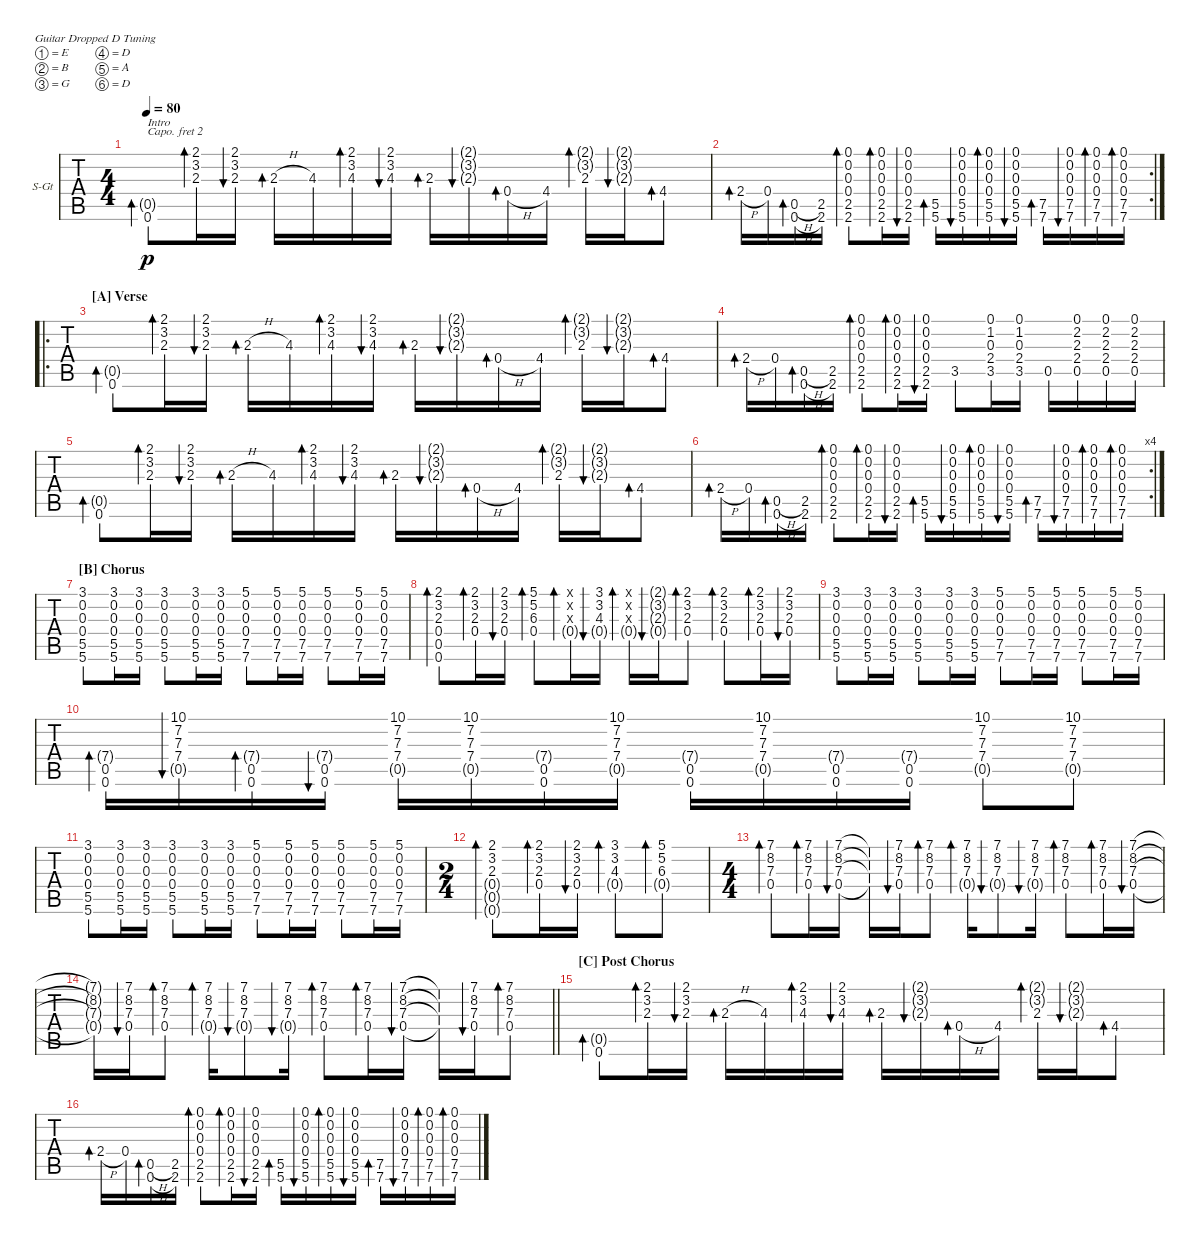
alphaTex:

\defaultSystemsLayout 4
\bracketExtendMode groupsimilarinstruments
\firstSystemTrackNameOrientation horizontal
\otherSystemsTrackNameOrientation horizontal
\track ("Steel Guitar" "S-Gt") {instrument acousticguitarsteel}
\staff {tabs}
\capo 2
\tuning (E4 B3 G3 D3 A2 D2)
\ts (4 4)
\tempo 80
\clef g2
\ks c
(0.6 0.5{g}).8{bd 58 txt "Intro" dy p instrument acousticguitarsteel} (2.3 3.2 2.1).16{bd 57} (2.1 3.2 2.3).16{bu 57} 2.3{h}.16{bd 57} 4.3.16 (4.3 3.2 2.1).16{bd 57} (2.1 3.2 4.3).16{bu 57} 2.3.16{bd 57} (2.3{g} 3.2{g} 2.1{g}).16{bu 57} 0.4{h}.16{bd 57} 4.4.16 (2.3 3.2{g} 2.1{g}).16{bd 57} (2.1{g} 3.2{g} 2.3{g}).16{bu 57} 4.4.8{bd 56} |
\rc 2
2.4{h}.16{bd 55} 0.4.16 (0.6{h} 0.5{h}).16{bd 54} (2.6 2.5).16 (2.6 2.5 0.4 0.3 0.2 0.1).8{bd 53} (2.6 2.5 0.4 0.3 0.2 0.1).16{bd 52} (2.6 2.5 0.4 0.3 0.2 0.1).16{bu 51} (5.6 5.5).16{bd 51} (5.6 5.5 0.4 0.3 0.2 0.1).16{bu 51} (5.6 5.5 0.4 0.3 0.2 0.1).16{bd 51} (5.6 5.5 0.4 0.3 0.2 0.1).16{bu 51} (7.6 7.5).16{bd 51} (0.4 0.3 0.2 0.1 7.6 7.5).16{bu 51} (0.1 0.2 0.3 0.4 7.5 7.6).16{bd 51} (0.4 0.3 0.2 0.1 7.6 7.5).16{bd 51} |
\ro
\section ("A" "Verse")
(0.6 0.5{g}).8{bd 58} (2.3 3.2 2.1).16{bd 57} (2.1 3.2 2.3).16{bu 57} 2.3{h}.16{bd 57} 4.3.16 (4.3 3.2 2.1).16{bd 57} (2.1 3.2 4.3).16{bu 57} 2.3.16{bd 57} (2.3{g} 3.2{g} 2.1{g}).16{bu 57} 0.4{h}.16{bd 57} 4.4.16 (2.3 3.2{g} 2.1{g}).16{bd 57} (2.1{g} 3.2{g} 2.3{g}).16{bu 57} 4.4.8{bd 56} |
2.4{h}.16{bd 55} 0.4.16 (0.6{h} 0.5{h}).16{bd 54} (2.6 2.5).16 (2.6 2.5 0.4 0.3 0.2 0.1).8{bd 53} (2.6 2.5 0.4 0.3 0.2 0.1).16{bd 52} (2.6 2.5 0.4 0.3 0.2 0.1).16{bu 51} 3.5.8 (3.5 2.4 0.3 1.2 0.1).16 (1.2 0.3 2.4 3.5 0.1).16 0.5.16 (0.5 2.4 2.3 2.2 0.1).16 (0.1 2.2 2.3 2.4 0.5).16 (0.5 2.4 2.3 2.2 0.1).16 |
(0.6 0.5{g}).8{bd 58} (2.3 3.2 2.1).16{bd 57} (2.1 3.2 2.3).16{bu 57} 2.3{h}.16{bd 57} 4.3.16 (4.3 3.2 2.1).16{bd 57} (2.1 3.2 4.3).16{bu 57} 2.3.16{bd 57} (2.3{g} 3.2{g} 2.1{g}).16{bu 57} 0.4{h}.16{bd 57} 4.4.16 (2.3 3.2{g} 2.1{g}).16{bd 57} (2.1{g} 3.2{g} 2.3{g}).16{bu 57} 4.4.8{bd 56} |
\rc 4
2.4{h}.16{bd 55} 0.4.16 (0.6{h} 0.5{h}).16{bd 54} (2.6 2.5).16 (2.6 2.5 0.4 0.3 0.2 0.1).8{bd 53} (2.6 2.5 0.4 0.3 0.2 0.1).16{bd 52} (2.6 2.5 0.4 0.3 0.2 0.1).16{bu 51} (5.6 5.5).16{bd 51} (5.6 5.5 0.4 0.3 0.2 0.1).16{bu 51} (5.6 5.5 0.4 0.3 0.2 0.1).16{bd 51} (5.6 5.5 0.4 0.3 0.2 0.1).16{bu 51} (7.6 7.5).16{bd 51} (0.4 0.3 0.2 0.1 7.6 7.5).16{bu 51} (0.1 0.2 0.3 0.4 7.5 7.6).16{bd 51} (0.4 0.3 0.2 0.1 7.6 7.5).16{bd 51} |
\section ("B" "Chorus")
(5.6 5.5 0.4 0.3 0.2 3.1).8 (5.6 5.5 0.4 0.3 0.2 3.1).16 (5.6 5.5 0.4 0.3 0.2 3.1).16 (5.6 5.5 0.4 0.3 0.2 3.1).8 (5.6 5.5 0.4 0.3 0.2 3.1).16 (5.6 5.5 0.4 0.3 0.2 3.1).16 (7.6 7.5 0.4 0.3 0.2 5.1).8 (7.6 7.5 0.4 0.3 0.2 5.1).16 (7.6 7.5 0.4 0.3 0.2 5.1).16 (7.6 7.5 0.4 0.3 0.2 5.1).8 (7.6 7.5 0.4 0.3 0.2 5.1).16 (7.6 7.5 0.4 0.3 0.2 5.1).16 |
(2.3 3.2 2.1 0.4 0.5 0.6).8{bd 51} (2.1 3.2 2.3 0.4).16{bd 51} (2.1 3.2 2.3 0.4).16{bu 51} (5.1 5.2 6.3 0.4).8{bd 51} (0.4{g} 0.3{x} 0.2{x} 0.1{x}).16{bd 51} (4.3 3.2 3.1 0.4{g}).16{bu 51} (0.1{x} 0.2{x} 0.3{x} 0.4{g}).16{bd 51} (0.4{g} 2.3{g} 3.2{g} 2.1{g}).16{bu 51} (2.3 3.2 2.1 0.4).8{bd 51} (0.4 2.3 3.2 2.1).8{bd 51} (2.3 3.2 2.1 0.4).16{bd 51} (0.4 2.3 3.2 2.1).16{bu 51} |
(5.6 5.5 0.4 0.3 0.2 3.1).8 (5.6 5.5 0.4 0.3 0.2 3.1).16 (5.6 5.5 0.4 0.3 0.2 3.1).16 (5.6 5.5 0.4 0.3 0.2 3.1).8 (5.6 5.5 0.4 0.3 0.2 3.1).16 (5.6 5.5 0.4 0.3 0.2 3.1).16 (7.6 7.5 0.4 0.3 0.2 5.1).8 (7.6 7.5 0.4 0.3 0.2 5.1).16 (7.6 7.5 0.4 0.3 0.2 5.1).16 (7.6 7.5 0.4 0.3 0.2 5.1).8 (7.6 7.5 0.4 0.3 0.2 5.1).16 (7.6 7.5 0.4 0.3 0.2 5.1).16 |
(0.6 0.5 7.4{g}).16{bd 51} (7.4 7.3 7.2 10.1 0.5{g}).16{bu 51} (0.6 0.5 7.4{g}).16{bd 51} (0.6 0.5 7.4{g}).16{bu 51} (7.4 7.3 7.2 10.1 0.5{g}).16 (10.1 7.2 7.3 7.4 0.5{g}).16 (0.6 0.5 7.4{g}).16 (7.4 7.3 7.2 10.1 0.5{g}).16 (0.6 0.5 7.4{g}).16 (7.4 7.3 7.2 10.1 0.5{g}).16 (0.6 0.5 7.4{g}).16 (0.6 0.5 7.4{g}).16 (7.4 7.3 7.2 10.1 0.5{g}).8 (10.1 7.2 7.3 7.4 0.5{g}).8 |
(5.6 5.5 0.4 0.3 0.2 3.1).8 (5.6 5.5 0.4 0.3 0.2 3.1).16 (5.6 5.5 0.4 0.3 0.2 3.1).16 (5.6 5.5 0.4 0.3 0.2 3.1).8 (5.6 5.5 0.4 0.3 0.2 3.1).16 (5.6 5.5 0.4 0.3 0.2 3.1).16 (7.6 7.5 0.4 0.3 0.2 5.1).8 (7.6 7.5 0.4 0.3 0.2 5.1).16 (7.6 7.5 0.4 0.3 0.2 5.1).16 (7.6 7.5 0.4 0.3 0.2 5.1).8 (7.6 7.5 0.4 0.3 0.2 5.1).16 (7.6 7.5 0.4 0.3 0.2 5.1).16 |
\ts (2 4)
(0.5{g} 0.4{g} 2.3 3.2 2.1 0.6{g}).8{bd 51} (2.1 3.2 2.3 0.4).16{bd 51} (2.1 3.2 2.3 0.4).16{bu 51} (3.1 3.2 4.3 0.4{g}).8{bd 51} (6.3 5.2 5.1 0.4{g}).8{bd 51} |
\ts (4 4)
\scale
0.54809 (0.4 7.3 8.2 7.1).8{bd 51} (7.3 8.2 7.1 0.4).16{bd 51} (7.3 8.2 7.1 0.4).16{bu 51} (0.4{t} 7.3{t} 8.2{t} 7.1{t}).16 (7.1 8.2 7.3 0.4).16{bu 51} (7.1 8.2 7.3 0.4).8{bd 51} (7.3 8.2 7.1 0.4{g}).16{bd 51} (7.1 8.2 7.3 0.4{g}).8{bu 51} (0.4{g} 7.3 8.2 7.1).16{bu 51} (0.4 7.3 8.2 7.1).8{bd 51} (7.3 8.2 7.1 0.4).16{bd 51} (0.4 7.3 8.2 7.1).16{bu 51} |
\scale
0.45183
\barLineRight lightlight
(0.4{t} 7.3{t} 8.2{t} 7.1{t}).16 (7.1 8.2 7.3 0.4).16{bu 51} (7.1 8.2 7.3 0.4).8{bd 51} (7.3 8.2 7.1 0.4{g}).16{bd 51} (7.1 8.2 7.3 0.4{g}).8{bu 51} (0.4{g} 7.3 8.2 7.1).16{bu 51} (0.4 7.3 8.2 7.1).8{bd 51} (7.3 8.2 7.1 0.4).16{bd 51} (0.4 7.3 8.2 7.1).16{bu 51} (0.4{t} 7.3{t} 8.2{t} 7.1{t}).16 (7.1 8.2 7.3 0.4).16{bu 51} (7.1 8.2 7.3 0.4).8{bd 51} |
\section ("C" "Post Chorus")
(0.6 0.5{g}).8{bd 58} (2.3 3.2 2.1).16{bd 57} (2.1 3.2 2.3).16{bu 57} 2.3{h}.16{bd 57} 4.3.16 (4.3 3.2 2.1).16{bd 57} (2.1 3.2 4.3).16{bu 57} 2.3.16{bd 57} (2.3{g} 3.2{g} 2.1{g}).16{bu 57} 0.4{h}.16{bd 57} 4.4.16 (2.3 3.2{g} 2.1{g}).16{bd 57} (2.1{g} 3.2{g} 2.3{g}).16{bu 57} 4.4.8{bd 56} |
2.4{h}.16{bd 55} 0.4.16 (0.6{h} 0.5{h}).16{bd 54} (2.6 2.5).16 (2.6 2.5 0.4 0.3 0.2 0.1).8{bd 53} (2.6 2.5 0.4 0.3 0.2 0.1).16{bd 52} (2.6 2.5 0.4 0.3 0.2 0.1).16{bu 51} (5.6 5.5).16{bd 51} (5.6 5.5 0.4 0.3 0.2 0.1).16{bu 51} (5.6 5.5 0.4 0.3 0.2 0.1).16{bd 51} (5.6 5.5 0.4 0.3 0.2 0.1).16{bu 51} (7.6 7.5).16{bd 51} (0.4 0.3 0.2 0.1 7.6 7.5).16{bu 51} (0.1 0.2 0.3 0.4 7.5 7.6).16{bd 51} (0.4 0.3 0.2 0.1 7.6 7.5).16{bd 51}
